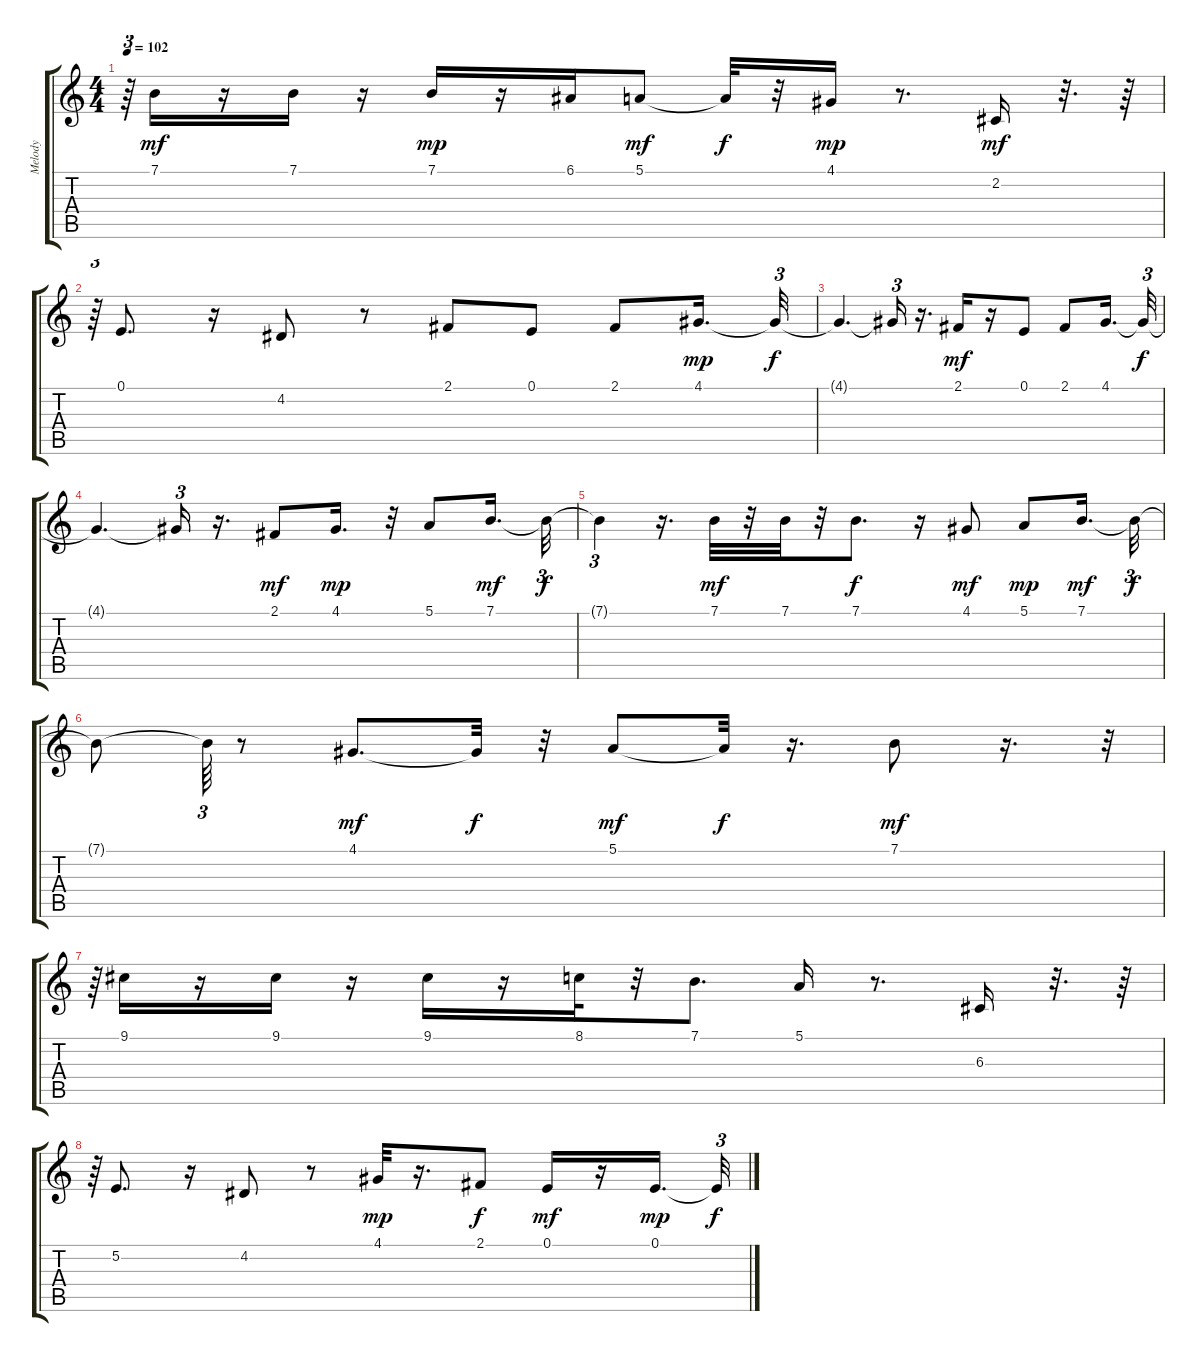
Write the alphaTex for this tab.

\track ("Melody" "Melody") {instrument clarinet}
\staff {score tabs}
\tuning (E4 B3 G3 D3 A2 E2) {hide}
\ts (4 4)
\tempo 102
\clef g2
\ks c
r.64{tu (3 2) dy mf} 7.1.16 r.16 7.1.16 r.16 7.1.16{dy mp} r.16 6.1.16 5.1.8{dy mf} 5.1{t}.32{dy f} r.32 4.1.16{dy mp} r.8{d} 2.2.16{dy mf} r.32{d} r.64 |
r.64{tu (3 2)} 0.1.8{d} r.16 4.2.8 r.8 2.1.8 0.1.8 2.1.8 4.1.16{d dy mp} 4.1{t}.32{tu (3 2) dy f} |
4.1{t}.4{d} 4.1{t}.16{tu (3 2)} r.16{d} 2.1.16{dy mf} r.16 0.1.8 2.1.8 4.1.16{d} 4.1{t}.32{tu (3 2) dy f} |
4.1{t}.4{d} 4.1{t}.16{tu (3 2)} r.16{d} 2.1.8{dy mf} 4.1.16{d dy mp} r.32 5.1.8 7.1.16{d dy mf} 7.1{t}.32{tu (3 2) dy f} |
7.1{t}.4{tu (3 2)} r.16{d} 7.1.32{dy mf} r.32 7.1.32 r.32 7.1.8{d dy f} r.16 4.1.8{dy mf} 5.1.8{dy mp} 7.1.16{d dy mf} 7.1{t}.32{tu (3 2) dy f} |
7.1{t}.8 7.1{t}.64{tu (3 2)} r.8 4.1.8{d dy mf} 4.1{t}.32{dy f} r.32 5.1.8{dy mf} 5.1{t}.32{dy f} r.16{d} 7.1.8{dy mf} r.16{d} r.32{tu (3 2)} |
r.64{tu (3 2)} 9.1.16 r.16 9.1.16 r.16 9.1.16 r.16 8.1.32 r.32 7.1.8{d} 5.1.16 r.8{d} 6.3.16 r.32{d} r.64 |
r.64{tu (3 2)} 5.2.8{d} r.16 4.2.8 r.8 4.1.32{dy mp} r.16{d} 2.1.8{dy f} 0.1.16{dy mf} r.16 0.1.16{d dy mp} 0.1{t}.32{tu (3 2) dy f}
